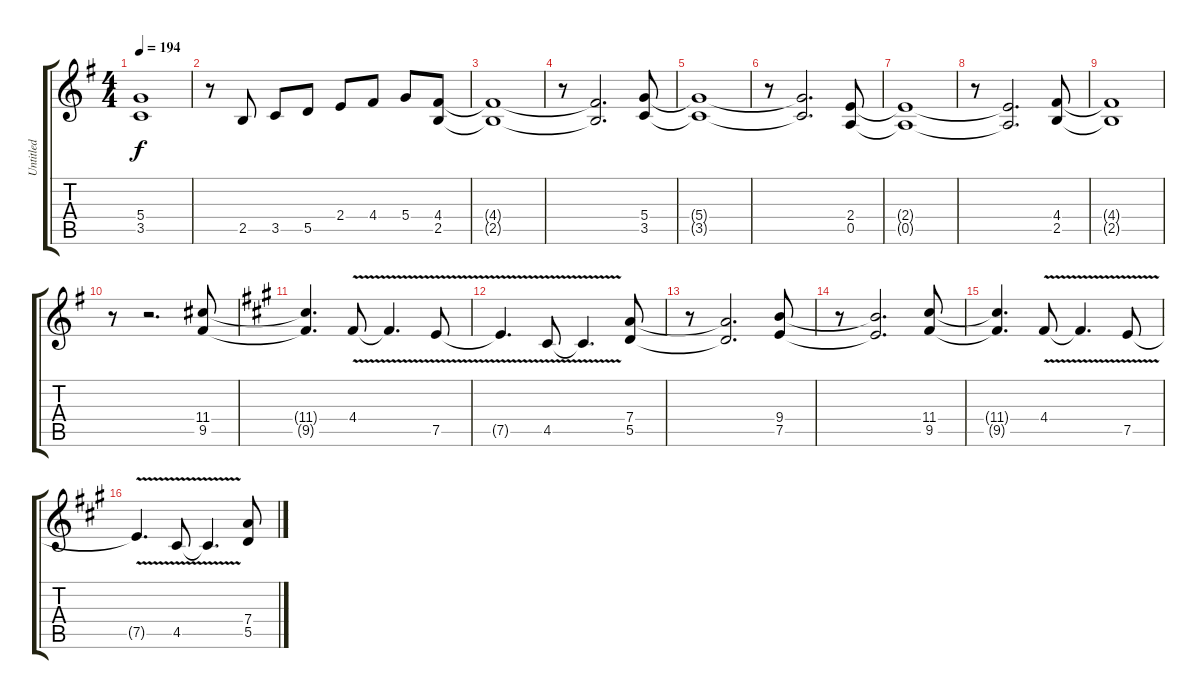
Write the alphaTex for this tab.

\track ("Untitled" "Untitled") {instrument distortionguitar}
\staff {score tabs}
\tuning (E4 B3 G3 D3 A2 E2) {hide}
\ts (4 4)
\tempo 194
\clef g2
\ks g
(5.4{t} 3.5{t}).1{dy f} |
r.8 2.5.8 3.5.8 5.5.8 2.4.8 4.4.8 5.4.8 (4.4 2.5).8 |
(4.4{t} 2.5{t}).1 |
r.8 (4.4{t} 2.5{t}).2{d} (5.4 3.5).8 |
(5.4{t} 3.5{t}).1 |
r.8 (5.4{t} 3.5{t}).2{d} (2.4 0.5).8 |
(2.4{t} 0.5{t}).1 |
r.8 (2.4{t} 0.5{t}).2{d} (4.4 2.5).8 |
(4.4{t} 2.5{t}).1 |
r.8 r.2{d} (11.4 9.5).8 |
\ks a
(11.4{t} 9.5{t}).4{d} 4.4{v}.8 4.4{v t}.4{d} 7.5{v}.8 |
7.5{v t}.4{d} 4.5{v}.8 4.5{v t}.4{d} (7.4 5.5).8 |
r.8 (7.4{t} 5.5{t}).2{d} (9.4 7.5).8 |
r.8 (9.4{t} 7.5{t}).2{d} (11.4 9.5).8 |
(11.4{t} 9.5{t}).4{d} 4.4{v}.8 4.4{v t}.4{d} 7.5{v}.8 |
7.5{v t}.4{d} 4.5{v}.8 4.5{v t}.4{d} (7.4 5.5).8
